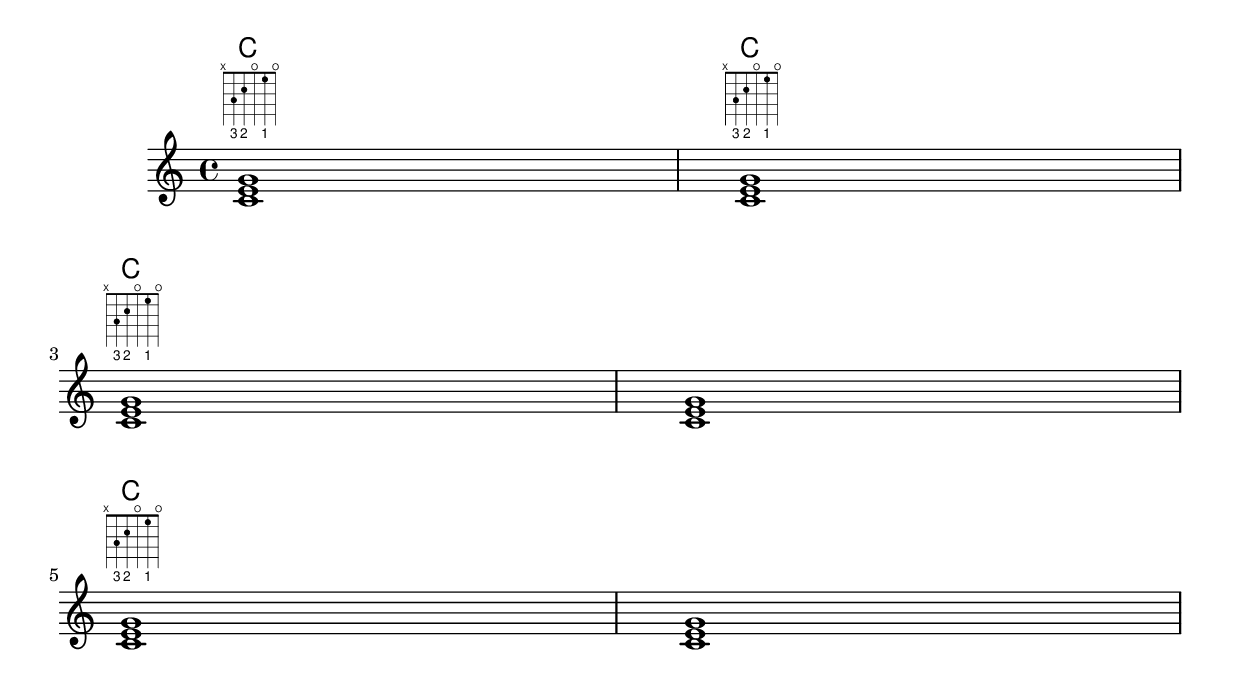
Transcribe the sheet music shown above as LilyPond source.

%% DO NOT EDIT this file manually; it is automatically
%% generated from LSR http://lsr.di.unimi.it
%% Make any changes in LSR itself, or in Documentation/snippets/new/ ,
%% and then run scripts/auxiliar/makelsr.py
%%
%% This file is in the public domain.
\version "2.18.0"

\header {
  lsrtags = "fretted-strings"

  texidoc = "
FretBoards can be set to display only when the chord changes or at the
beginning of a new line.

"
  doctitle = "ChordChanges for FretBoards"
} % begin verbatim

\include "predefined-guitar-fretboards.ly"

myChords = \chordmode {
  c1 c1 \break
  \set chordChanges = ##t
  c1 c1 \break
  c1 c1
}

<<
  \new ChordNames { \myChords }
  \new FretBoards { \myChords }
  \new Staff { \myChords }
>>
